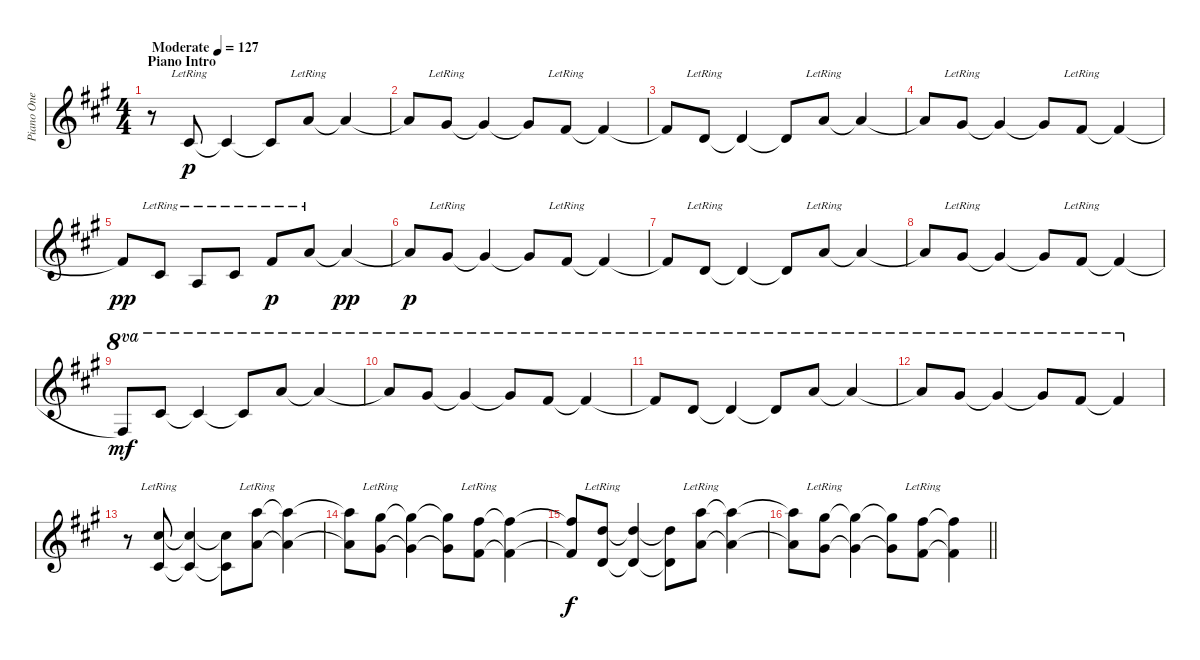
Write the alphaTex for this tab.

\track ("Piano One - Right Hand Echo" "Piano One ") {instrument acousticgrandpiano}
\staff {score}
\tuning (E4 B3 G3 D3 A2 E2) {hide}
\ts (4 4)
\section ("" "Piano Intro")
\tempo (127 "Moderate")
\clef g2
\ks a
r.8{dy p volume 12 instrument acousticgrandpiano} 2.2{lr}.8 2.2{t}.4 2.2{t}.8 5.1{lr}.8 5.1{t}.4 |
5.1{t}.8 4.1{lr}.8 4.1{t}.4 4.1{t}.8 2.1{lr}.8 2.1{t}.4 |
2.1{t}.8 3.2{lr}.8 3.2{t}.4 3.2{t}.8 5.1{lr}.8 5.1{t}.4 |
5.1{t}.8 4.1{lr}.8 4.1{t}.4 4.1{t}.8 2.1{lr}.8 2.1{t}.4 |
2.1{t}.8{dy pp} 2.2{lr}.8 2.3{lr}.8 2.2{lr}.8 2.1{lr}.8{dy p} 5.1{lr}.8 5.1{t}.4{dy pp} |
5.1{t}.8{dy p} 4.1{lr}.8 4.1{t}.4 4.1{t}.8 2.1{lr}.8 2.1{t}.4 |
2.1{t}.8 3.2{lr}.8 3.2{t}.4 3.2{t}.8 5.1{lr}.8 5.1{t}.4 |
5.1{t}.8 4.1{lr}.8 4.1{t}.4 4.1{t}.8 2.1{lr}.8 2.1{t}.4 |
2.1{t}.8{ot 8va dy mf} 14.2.8{ot 8va} 14.2{t}.4{ot 8va} 14.2{t}.8{ot 8va} 17.1.8{ot 8va} 17.1{t}.4{ot 8va} |
17.1{t}.8{ot 8va} 16.1.8{ot 8va} 16.1{t}.4{ot 8va} 16.1{t}.8{ot 8va} 14.1.8{ot 8va} 14.1{t}.4{ot 8va} |
14.1{t}.8{ot 8va} 15.2.8{ot 8va} 15.2{t}.4{ot 8va} 15.2{t}.8{ot 8va} 17.1.8{ot 8va} 17.1{t}.4{ot 8va} |
17.1{t}.8{ot 8va} 16.1.8{ot 8va} 16.1{t}.4{ot 8va} 16.1{t}.8{ot 8va} 14.1.8{ot 8va} 14.1{t}.4{ot 8va} |
r.8 (14.2 11.4{lr}).8 (14.2{t} 11.4{t}).4 (14.2{t} 11.4{t}).8 (17.1 14.3{lr}).8 (17.1{t} 14.3{t}).4 |
(17.1{t} 14.3{t}).8 (16.1 13.3{lr}).8 (16.1{t} 13.3{t}).4 (16.1{t} 13.3{t}).8 (14.1 11.3{lr}).8 (14.1{t} 11.3{t}).4 |
(14.1{t} 11.3{t}).8{dy f} (15.2 12.4{lr}).8 (15.2{t} 12.4{t}).4 (15.2{t} 12.4{t}).8 (17.1 14.3{lr}).8 (17.1{t} 14.3{t}).4 |
\barLineRight lightlight
(17.1{t} 14.3{t}).8 (16.1 13.3{lr}).8 (16.1{t} 13.3{t}).4 (16.1{t} 13.3{t}).8 (14.1 11.3{lr}).8 (14.1{t} 11.3{t}).4
